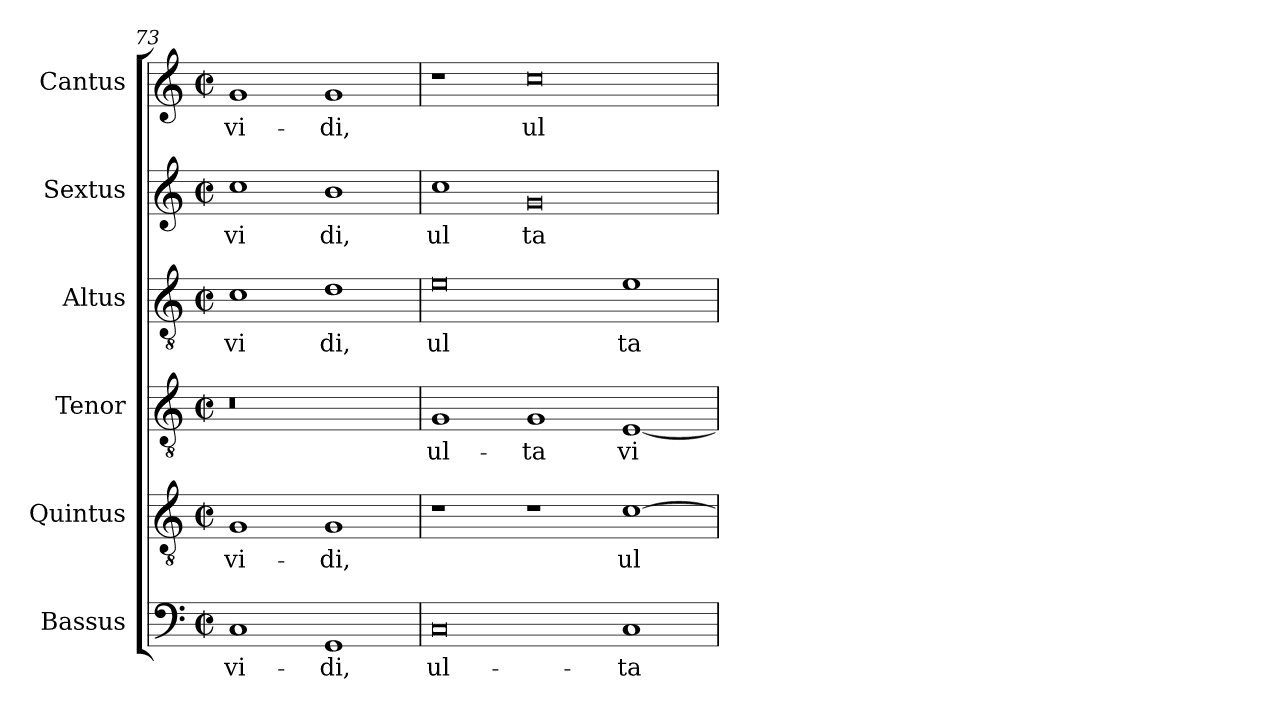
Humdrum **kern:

**kern	**text	**kern	**text	**kern	**text	**kern	**text	**kern	**text	**kern	**text
*part6	*part6	*part5	*part5	*part4	*part4	*part3	*part3	*part2	*part2	*part1	*part1
*staff6	*staff6	*staff5	*staff5	*staff4	*staff4	*staff3	*staff3	*staff2	*staff2	*staff1	*staff1
*I"Bassus	*	*I"Quintus	*	*I"Tenor	*	*I"Altus	*	*I"Sextus	*	*I"Cantus	*
*I'Bassus	*	*I'Quintus	*	*I'Tenor	*	*I'Altus	*	*	*	*I'Cantus	*
*clefF4	*	*clefGv2	*	*clefGv2	*	*clefGv2	*	*clefG2	*	*clefG2	*
*k[]	*	*k[]	*	*k[]	*	*k[]	*	*k[]	*	*k[]	*
*C:	*	*C:	*	*C:	*	*C:	*	*C:	*	*C:	*
*M2/2	*	*M2/2	*	*M2/2	*	*M2/2	*	*M2/2	*	*M2/2	*
*met(c|)	*	*met(c|)	*	*met(c|)	*	*met(c|)	*	*met(c|)	*	*met(c|)	*
=73	=73	=73	=73	=73	=73	=73	=73	=73	=73	=73	=73
!	!LO:LY:b:cj	!	!LO:LY:b	!	!	!	!LO:LY:b:cj	!	!LO:LY:b:cj	!	!LO:LY:b:cj
1C	vi-	1G	vi-	0r	.	1c	vi	1cc	vi	1g	vi-
!	!LO:LY:b:cj	!	!LO:LY:b	!	!	!	!LO:LY:b:cj	!	!LO:LY:b:cj	!	!LO:LY:b:cj
1GG	-di,	1G	-di,	.	.	1d	di,	1b	di,	1g	-di,
=74	=74	=74	=74	=74	=74	=74	=74	=74	=74	=74	=74
!	!LO:LY:b:cj	!	!	!	!LO:LY:b	!	!LO:LY:b:cj	!	!LO:LY:b:cj	!	!
0C	ul-	1r	.	1G	ul-	0e	ul	1cc	ul	1r	.
!	!	!	!	!	!LO:LY:b	!	!	!	!LO:LY:b:cj	!	!LO:LY:b:cj
.	.	1r	.	1G	-ta	.	.	0g	ta	0cc	ul-
!	!LO:LY:b:cj	!	!LO:LY:b	!	!LO:LY:b	!	!LO:LY:b:cj	!	!	!	!
1C	-ta	[>1c	ul-	[<1E	vi-	1e	ta	.	.	.	.
=	=	=	=	=	=	=	=	=	=	=	=
*-	*-	*-	*-	*-	*-	*-	*-	*-	*-	*-	*-
